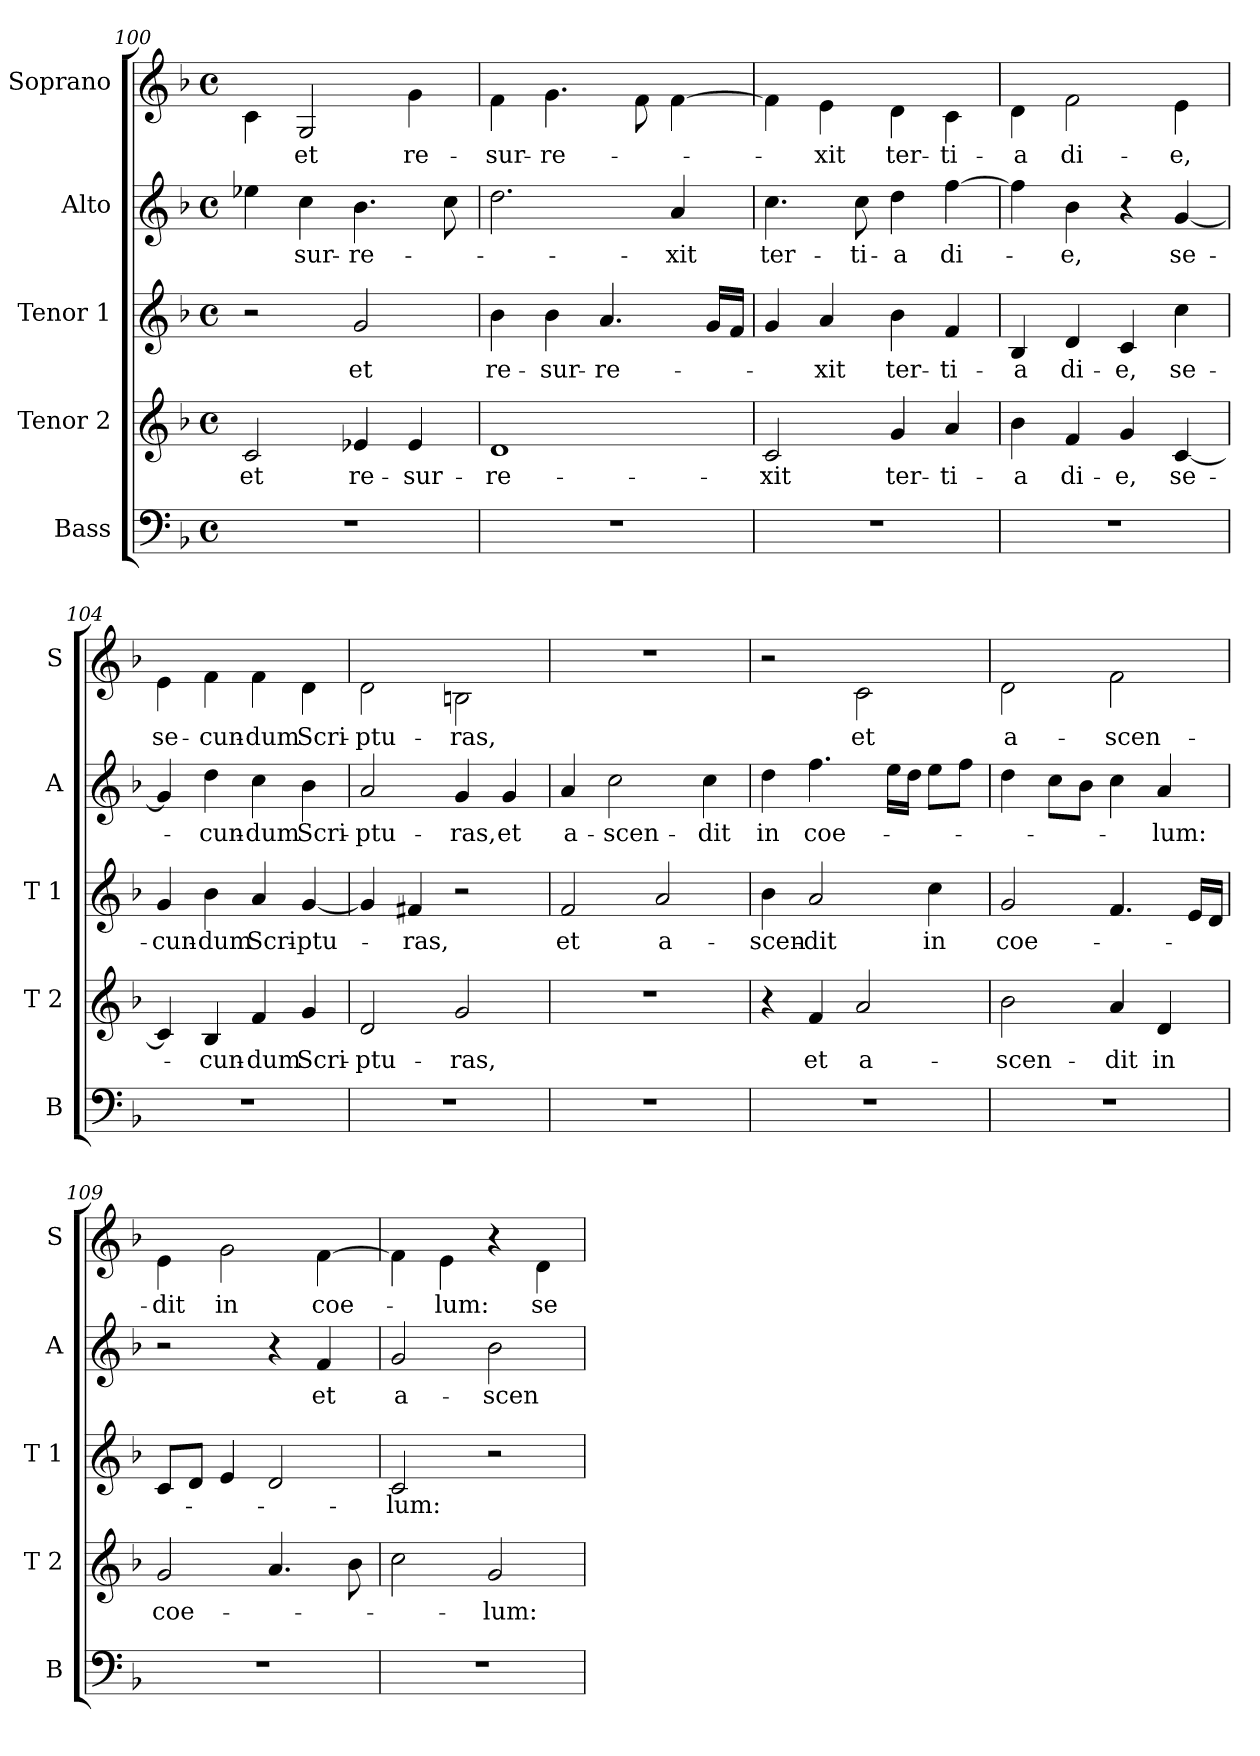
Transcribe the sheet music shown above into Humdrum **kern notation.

**kern	**kern	**text	**kern	**text	**kern	**text	**kern	**text
*part5	*part4	*part4	*part3	*part3	*part2	*part2	*part1	*part1
*staff5	*staff4	*staff4	*staff3	*staff3	*staff2	*staff2	*staff1	*staff1
*I"Bass	*I"Tenor 2	*	*I"Tenor 1	*	*I"Alto	*	*I"Soprano	*
*I'B	*I'T 2	*	*I'T 1	*	*I'A	*	*I'S	*
*clefF4	*clefG2	*	*clefG2	*	*clefG2	*	*clefG2	*
*	*	*	*	*	*	*	*ITrd-7c-12	*
*k[b-]	*k[b-]	*	*k[b-]	*	*k[b-]	*	*k[b-]	*
*d:	*d:	*	*d:	*	*d:	*	*d:	*
*M4/4	*M4/4	*	*M4/4	*	*M4/4	*	*M4/4	*
*met(c)	*met(c)	*	*met(c)	*	*met(c)	*	*met(c)	*
=100	=100	=100	=100	=100	=100	=100	=100	=100
1r	2c/	et	2r	.	4ee-X\	.	4cc\	.
.	.	.	.	.	4cc\	-sur-	2g/	et
.	4e-X/	re-	2g/	et	4.b-\	-re-	.	.
.	4e-/	-sur-	.	.	.	.	4gg\	re-
.	.	.	.	.	8cc\	.	.	.
=101	=101	=101	=101	=101	=101	=101	=101	=101
1r	1d	-re-	4b-\	re-	2.dd\	.	4ff\	-sur-
.	.	.	4b-\	-sur-	.	.	4.gg\	-re-
.	.	.	4.a/	-re-	.	.	.	.
.	.	.	.	.	.	.	8ff\	.
.	.	.	.	.	4a/	-xit	[4ff\	.
.	.	.	16g/LL	.	.	.	.	.
.	.	.	16f/JJ	.	.	.	.	.
=102	=102	=102	=102	=102	=102	=102	=102	=102
1r	2c/	-xit	4g/	.	4.cc\	ter-	4ff\]	.
.	.	.	4a/	-xit	.	.	4ee\	-xit
.	.	.	.	.	8cc\	-ti-	.	.
.	4g/	ter-	4b-\	ter-	4dd\	-a	4dd\	ter-
.	4a/	-ti-	4f/	-ti-	[4ff\	di-	4cc\	-ti-
=103	=103	=103	=103	=103	=103	=103	=103	=103
1r	4b-\	-a	4B-/	-a	4ff\]	.	4dd\	-a
.	4f/	di-	4d/	di-	4b-\	-e,	2ff\	di-
.	4g/	-e,	4c/	-e,	4r	.	.	.
.	[4c/	se-	4cc\	se-	[4g/	se-	4ee\	-e,
!!LO:LB:g=z
=104	=104	=104	=104	=104	=104	=104	=104	=104
1r	4c/]	.	4g/	-cun-	4g/]	.	4ee\	se-
.	4B-/	-cun-	4b-\	-dum	4dd\	-cun-	4ff\	-cun-
.	4f/	-dum	4a/	Scri-	4cc\	-dum	4ff\	-dum
.	4g/	Scri-	[4g/	-ptu-	4b-\	Scri-	4dd\	Scri-
=105	=105	=105	=105	=105	=105	=105	=105	=105
1r	2d/	-ptu-	4g/]	.	2a/	-ptu-	2dd\	-ptu-
.	.	.	4f#X/	-ras,	.	.	.	.
.	2g/	-ras,	2r	.	4g/	-ras,	2bn\	-ras,
.	.	.	.	.	4g/	et	.	.
=106	=106	=106	=106	=106	=106	=106	=106	=106
1r	1r	.	2f/	et	4a/	a-	1r	.
.	.	.	.	.	2cc\	-scen-	.	.
.	.	.	2a/	a-	.	.	.	.
.	.	.	.	.	4cc\	-dit	.	.
=107	=107	=107	=107	=107	=107	=107	=107	=107
1r	4r	.	4b-\	-scen-	4dd\	in	2r	.
.	4f/	et	2a/	-dit	4.ff\	coe-	.	.
.	2a/	a-	.	.	.	.	2cc\	et
.	.	.	.	.	16ee\LL	.	.	.
.	.	.	.	.	16dd\JJ	.	.	.
.	.	.	4cc\	in	8ee\L	.	.	.
.	.	.	.	.	8ff\J	.	.	.
=108	=108	=108	=108	=108	=108	=108	=108	=108
1r	2b-\	-scen-	2g/	coe-	4dd\	.	2dd\	a-
.	.	.	.	.	8cc\L	.	.	.
.	.	.	.	.	8b-\J	.	.	.
.	4a/	-dit	4.f/	.	4cc\	.	2ff\	-scen-
.	4d/	in	.	.	4a/	-lum:	.	.
.	.	.	16e/LL	.	.	.	.	.
.	.	.	16d/JJ	.	.	.	.	.
=109	=109	=109	=109	=109	=109	=109	=109	=109
1r	2g/	coe-	8c/L	.	2r	.	4ee\	-dit
.	.	.	8d/J	.	.	.	.	.
.	.	.	4e/	.	.	.	2gg\	in
.	4.a/	.	2d/	.	4r	.	.	.
.	.	.	.	.	4f/	et	[4ff\	coe-
.	8b-\	.	.	.	.	.	.	.
!!LO:PB:g=z
=110	=110	=110	=110	=110	=110	=110	=110	=110
1r	2cc\	.	2c/	-lum:	2g/	a-	4ff\]	.
.	.	.	.	.	.	.	4ee\	-lum:
.	2g/	-lum:	2r	.	2b-\	-scen-	4r	.
.	.	.	.	.	.	.	4dd\	se-
=	=	=	=	=	=	=	=	=
*-	*-	*-	*-	*-	*-	*-	*-	*-
